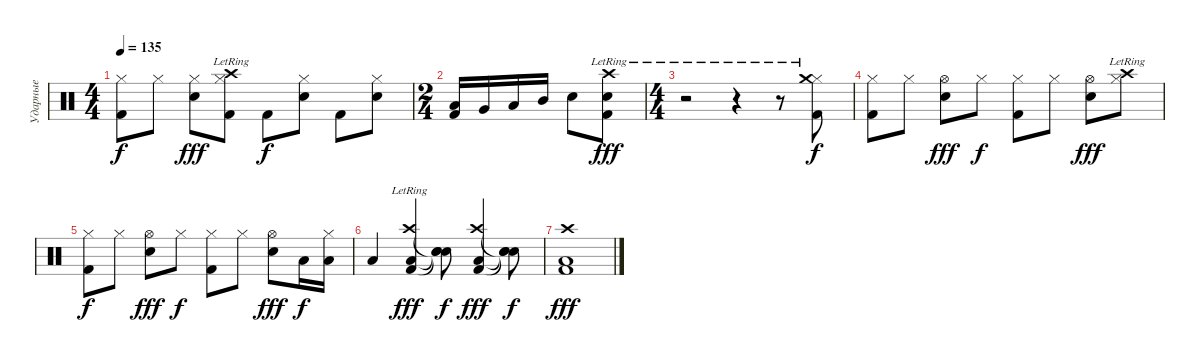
\track ("Ударные" "Ударные") {instrument percussion}
\staff {score}
\articulation defaults
\ts (4 4)
\tempo 135
\clef neutral
\ks c
("Hi-Hat (closed)" "Kick (hit) 2").8{dy f} "Hi-Hat (closed)".8 ("Hi-Hat (closed)" "Snare (hit) 2").8{dy fff} ("Hi-Hat (closed)" "Kick (hit) 2" "Crash high (hit)"{lr}).8 "Kick (hit) 2".8{dy f} ("Hi-Hat (closed)" "Snare (hit) 2").8 "Kick (hit) 2".8 ("Hi-Hat (closed)" "Snare (hit) 2").8 |
\ts (2 4)
("Low Floor Tom (hit)" "Kick (hit) 2").16 "Very Low Tom (hit)".16 "Low Tom (hit)".16 "Mid Tom (hit)".16 "Snare (hit) 2".8 ("Snare (hit) 2" "Crash high (hit)"{lr} "Kick (hit) 2").8{dy fff} |
\ts (4 4)
r.2 r.4 r.8 ("Hi-Hat (closed)" "Kick (hit) 2" "Crash medium (hit)"{lr}).8{dy f} |
("Hi-Hat (closed)" "Kick (hit) 2").8 "Hi-Hat (closed)".8 ("Hi-Hat (open)" "Snare (hit) 2").8{dy fff} "Hi-Hat (closed)".8{dy f} ("Hi-Hat (closed)" "Kick (hit) 2").8 "Hi-Hat (closed)".8 ("Hi-Hat (open)" "Snare (hit) 2").8{dy fff} ("Hi-Hat (closed)" "Crash high (hit)"{lr}).8 |
("Hi-Hat (closed)" "Kick (hit) 2").8{dy f} "Hi-Hat (closed)".8 ("Hi-Hat (open)" "Snare (hit) 2").8{dy fff} "Hi-Hat (closed)".8{dy f} ("Hi-Hat (closed)" "Kick (hit) 2").8 "Hi-Hat (closed)".8 ("Hi-Hat (open)" "Snare (hit) 2").8{dy fff} "Low Tom (hit)".16{dy f} ("Hi-Hat (closed)" "Low Tom (hit)").16 |
"Low Tom (hit)".4 ("Crash high (hit)"{lr} "Kick (hit) 2" "Low Floor Tom (hit)").4{dy fff} ("Snare (hit)"{t} "Snare (hit)"{t} "Snare (hit)"{t}).8{dy f} ("Crash high (hit)" "Kick (hit) 2" "Low Floor Tom (hit)").4{dy fff} ("Snare (hit)"{t} "Snare (hit)"{t} "Snare (hit)"{t}).8{dy f} |
("Crash high (hit)" "Kick (hit) 2" "Low Floor Tom (hit)").1{dy fff}
